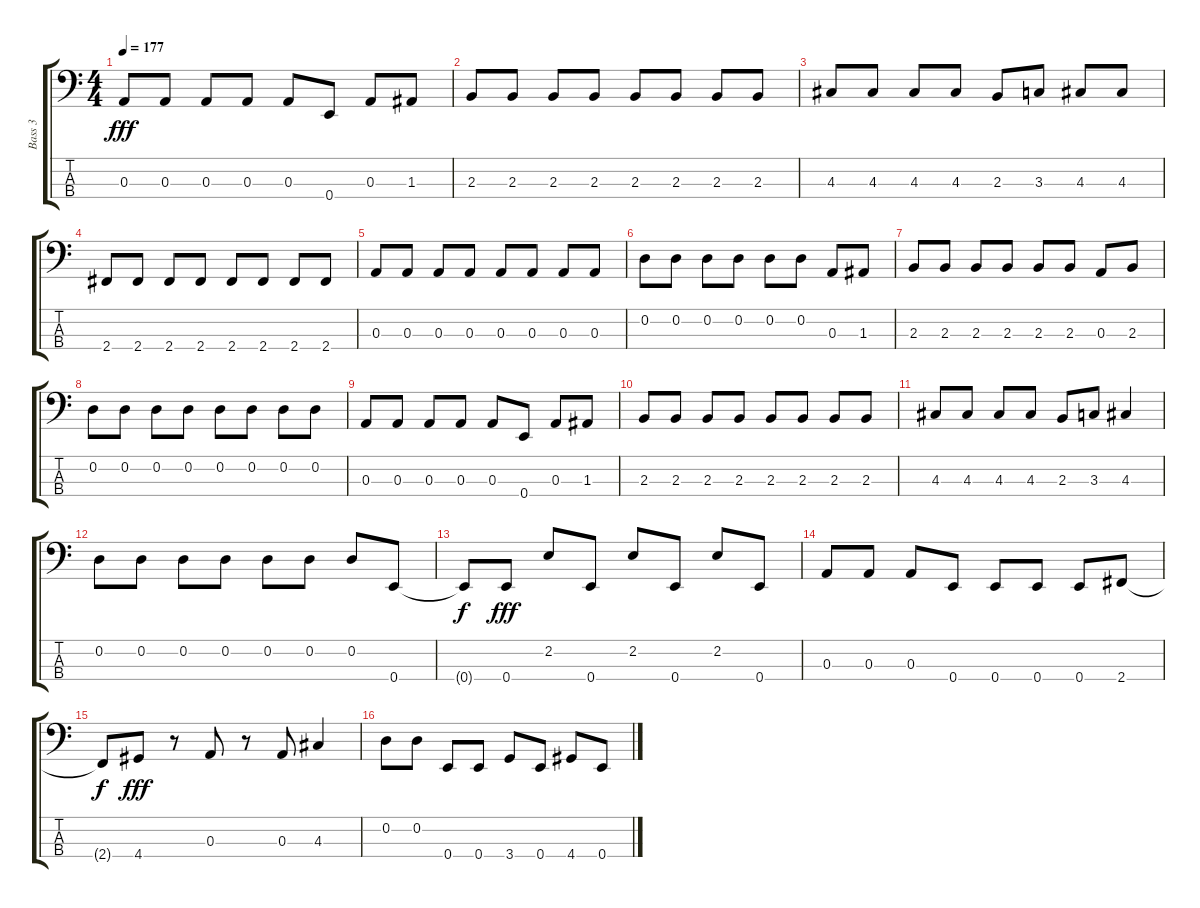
\track ("Bass 3" "Bass 3") {instrument slapbass1}
\staff {score tabs}
\tuning (G2 D2 A1 E1) {hide}
\ts (4 4)
\tempo 177
\clef f4
\ks c
0.3.8{dy fff} 0.3.8 0.3.8 0.3.8 0.3.8 0.4.8 0.3.8 1.3.8 |
2.3.8 2.3.8 2.3.8 2.3.8 2.3.8 2.3.8 2.3.8 2.3.8 |
4.3.8 4.3.8 4.3.8 4.3.8 2.3.8 3.3.8 4.3.8 4.3.8 |
2.4.8 2.4.8 2.4.8 2.4.8 2.4.8 2.4.8 2.4.8 2.4.8 |
0.3.8 0.3.8 0.3.8 0.3.8 0.3.8 0.3.8 0.3.8 0.3.8 |
0.2.8 0.2.8 0.2.8 0.2.8 0.2.8 0.2.8 0.3.8 1.3.8 |
2.3.8 2.3.8 2.3.8 2.3.8 2.3.8 2.3.8 0.3.8 2.3.8 |
0.2.8 0.2.8 0.2.8 0.2.8 0.2.8 0.2.8 0.2.8 0.2.8 |
0.3.8 0.3.8 0.3.8 0.3.8 0.3.8 0.4.8 0.3.8 1.3.8 |
2.3.8 2.3.8 2.3.8 2.3.8 2.3.8 2.3.8 2.3.8 2.3.8 |
4.3.8 4.3.8 4.3.8 4.3.8 2.3.8 3.3.8 4.3.4 |
0.2.8 0.2.8 0.2.8 0.2.8 0.2.8 0.2.8 0.2.8 0.4.8 |
0.4{t}.8{dy f} 0.4.8{dy fff} 2.2.8 0.4.8 2.2.8 0.4.8 2.2.8 0.4.8 |
0.3.8 0.3.8 0.3.8 0.4.8 0.4.8 0.4.8 0.4.8 2.4.8 |
2.4{t}.8{dy f} 4.4.8{dy fff} r.8 0.3.8 r.8 0.3.8 4.3.4 |
0.2.8 0.2.8 0.4.8 0.4.8 3.4.8 0.4.8 4.4.8 0.4.8
